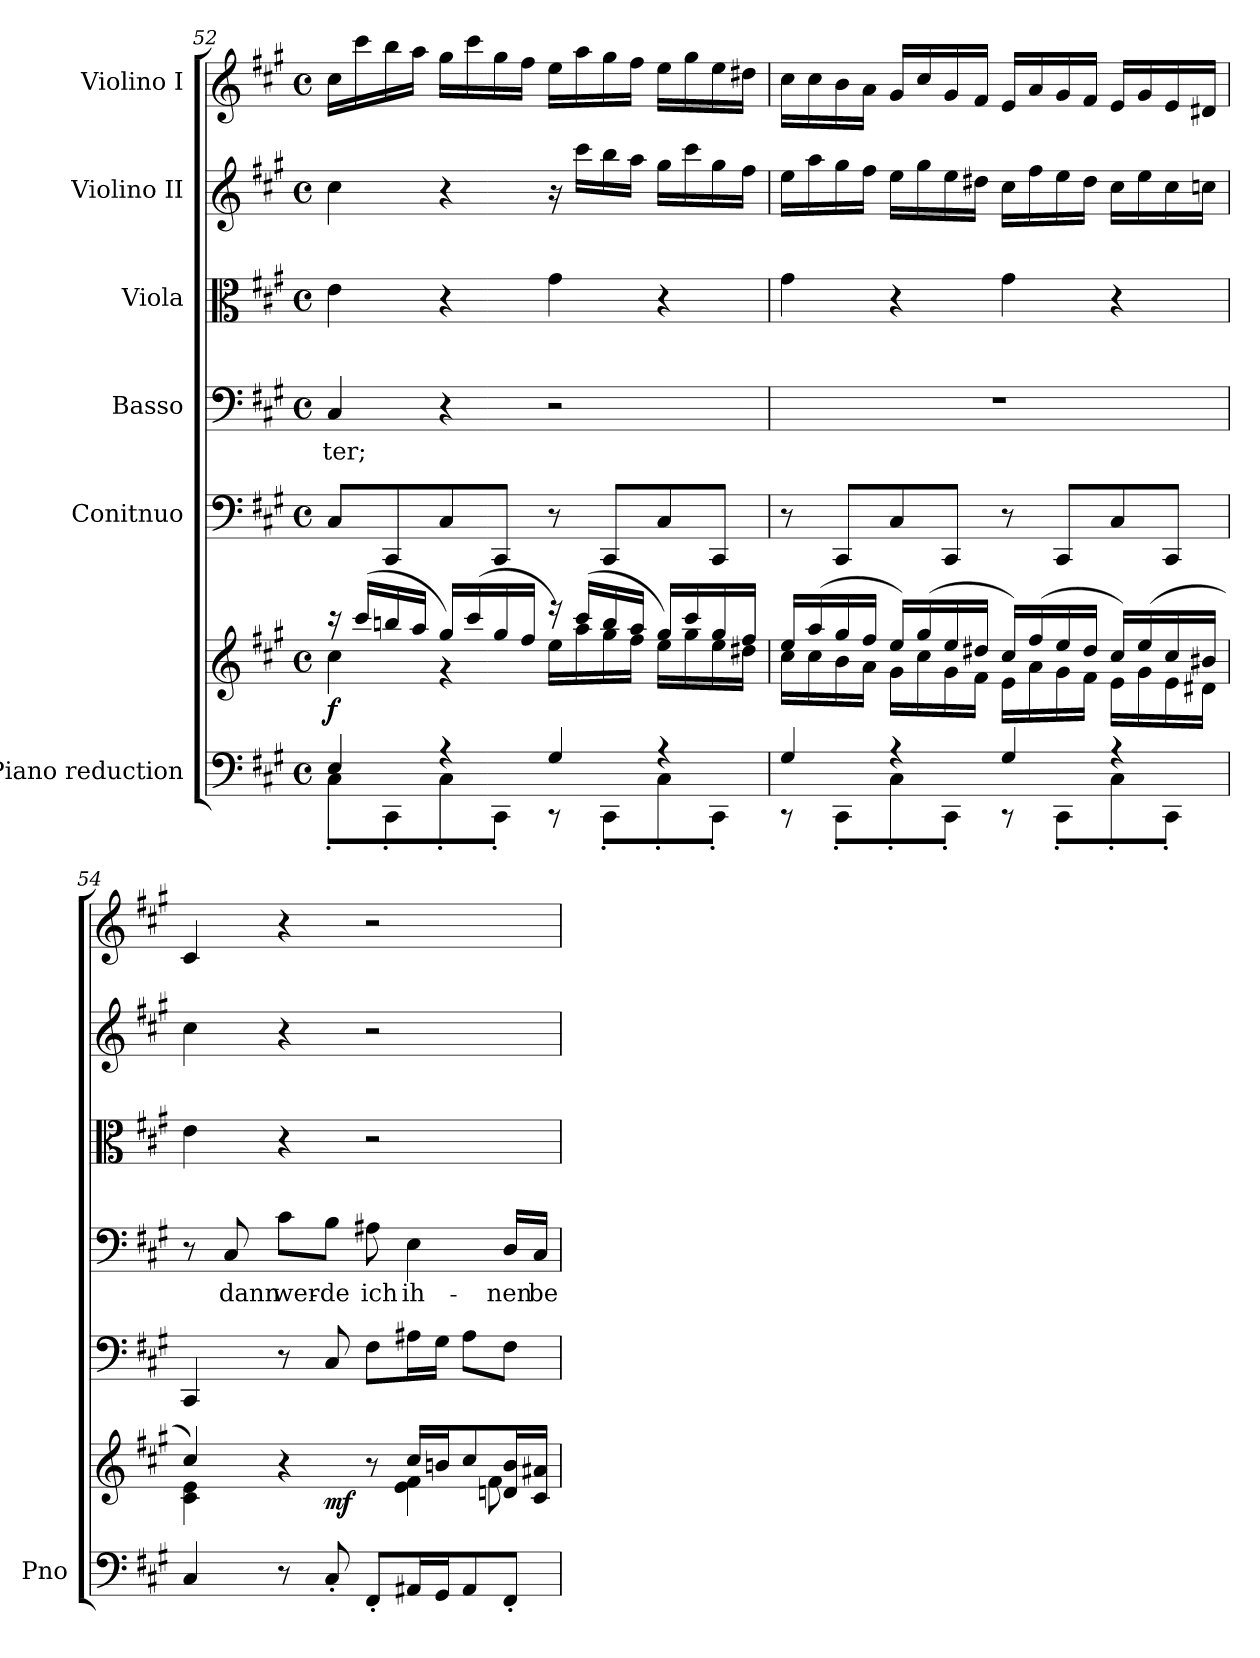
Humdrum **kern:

**kern	**kern	**dynam	**kern	**kern	**text	**kern	**kern	**kern
*part6	*part6	*part6	*part5	*part4	*part4	*part3	*part2	*part1
*staff7	*staff6	*staff6/7	*staff5	*staff4	*staff4	*staff3	*staff2	*staff1
*I"Piano reduction	*	*	*I"Conitnuo	*I"Basso	*	*I"Viola	*I"Violino II	*I"Violino I
*I'Pno	*	*	*	*	*	*	*	*
!!LO:LB:g=z
*clefF4	*clefG2	*	*clefF4	*clefF4	*	*clefC3	*clefG2	*clefG2
*k[f#c#g#]	*k[f#c#g#]	*	*k[f#c#g#]	*k[f#c#g#]	*	*k[f#c#g#]	*k[f#c#g#]	*k[f#c#g#]
*M4/4	*M4/4	*	*M4/4	*M4/4	*	*M4/4	*M4/4	*M4/4
*met(c)	*met(c)	*	*met(c)	*met(c)	*	*met(c)	*met(c)	*met(c)
=52	=52	=52	=52	=52	=52	=52	=52	=52
*^	*^	*	*	*	*	*	*	*
!	!	!	!	!LO:DY:b	!	!	!LO:LY:b	!	!	!
4E/	8C#'\L	16r	4cc#\	f	8C#/L	4C#/	-ter;	4e\	4cc#\	16cc#\LL
.	.	(16ccc#/LL	.	.	.	.	.	.	.	16ccc#\
.	8CC#'\	16bbn/	.	.	8CC#/	.	.	.	.	16bb\
.	.	16aa/JJ	.	.	.	.	.	.	.	16aa\JJ
4r	8C#'\	16gg#/LL)	4r	.	8C#/	4r	.	4r	4r	16gg#\LL
.	.	(16ccc#/	.	.	.	.	.	.	.	16ccc#\
.	8CC#'\J	16gg#/	.	.	8CC#/J	.	.	.	.	16gg#\
.	.	16ff#/JJ	.	.	.	.	.	.	.	16ff#\JJ
4G#/	8r	16r)	16ee\LL	.	8r	2r	.	4g#\	16r	16ee\LL
.	.	(16ccc#/LL	16aa\	.	.	.	.	.	16ccc#\LL	16aa\
.	8CC#'\L	16bb/	16gg#\	.	8CC#/L	.	.	.	16bb\	16gg#\
.	.	16aa/JJ	16ff#\JJ	.	.	.	.	.	16aa\JJ	16ff#\JJ
4r	8C#'\	16gg#/LL)	16ee\LL	.	8C#/	.	.	4r	16gg#\LL	16ee\LL
.	.	16ccc#/	16gg#\	.	.	.	.	.	16ccc#\	16gg#\
.	8CC#'\J	16gg#/	16ee\	.	8CC#/J	.	.	.	16gg#\	16ee\
.	.	16ff#/JJ	16dd#X\JJ	.	.	.	.	.	16ff#\JJ	16dd#X\JJ
=53	=53	=53	=53	=53	=53	=53	=53	=53	=53	=53
4G#/	8r	16ee/LL	16cc#\LL	.	8r	1r	.	4g#\	16ee\LL	16cc#\LL
.	.	(16aa/	16cc#\	.	.	.	.	.	16aa\	16cc#\
.	8CC#'\L	16gg#/	16b\	.	8CC#/L	.	.	.	16gg#\	16b\
.	.	16ff#/JJ	16a\JJ	.	.	.	.	.	16ff#\JJ	16a\JJ
4r	8C#'\	16ee/LL)	16g#\LL	.	8C#/	.	.	4r	16ee\LL	16g#/LL
.	.	(16gg#/	16cc#\	.	.	.	.	.	16gg#\	16cc#/
.	8CC#'\J	16ee/	16g#\	.	8CC#/J	.	.	.	16ee\	16g#/
.	.	16dd#X/JJ	16f#\JJ	.	.	.	.	.	16dd#X\JJ	16f#/JJ
4G#/	8r	16cc#/LL)	16e\LL	.	8r	.	.	4g#\	16cc#\LL	16e/LL
.	.	(16ff#/	16a\	.	.	.	.	.	16ff#\	16a/
.	8CC#'\L	16ee/	16g#\	.	8CC#/L	.	.	.	16ee\	16g#/
.	.	16dd#/JJ	16f#\JJ	.	.	.	.	.	16dd#\JJ	16f#/JJ
4r	8C#'\	16cc#/LL)	16e\LL	.	8C#/	.	.	4r	16cc#\LL	16e/LL
.	.	(16ee/	16g#\	.	.	.	.	.	16ee\	16g#/
.	8CC#'\J	16cc#/	16e\	.	8CC#/J	.	.	.	16cc#\	16e/
.	.	16b#X/JJ	16d#X\JJ	.	.	.	.	.	16ccn\JJ	16d#X/JJ
*v	*v	*	*	*	*	*	*	*	*	*
=54	=54	=54	=54	=54	=54	=54	=54	=54	=54
*	*	*^	*	*	*	*	*	*	*
4C#/	4cc#/)	4c#\ 4e\	4.ryy	.	4CC#/	8r	.	4e\	4cc#\	4c#/
!	!	!	!	!	!	!	!LO:LY:b	!	!	!
.	.	.	.	.	.	8C#/	dann	.	.	.
!	!	!	!	!	!	!	!LO:LY:b	!	!	!
8r	4r	4ryy	.	.	8r	8c#\L	wer-	4r	4r	4r
!	!	!	!	!LO:DY:b	!	!	!LO:LY:b	!	!	!
8C#'/	.	.	2ryy	mf	8C#/	8B\J	de	.	.	.
!	!	!	!	!	!	!	!LO:LY:b	!	!	!
8FF#'/L	8r	8ryy	.	.	8F#\L	8A#X\	ich	2r	2r	2r
!	!	!	!	!	!	!	!LO:LY:b	!	!	!
16AA#X/L	16cc#/LL	4e\ 4f#\	.	.	16A#X\L	4E\	ih-	.	.	.
16GG#/J	16bn/J	.	.	.	16G#\JJ	.	.	.	.	.
8AA#/	8cc#/	.	.	.	8A#\L	.	.	.	.	.
!	!	!	!	!	!	!	!LO:LY:b	!	!	!
8FF#'/J	16dn/ 16b/L	8f#\	8ryy	.	8F#\J	16D/LL	nen	.	.	.
!	!	!	!	!	!	!	!LO:LY:b	!	!	!
.	16c#/ 16a#X/JJ	.	.	.	.	16C#/JJ	be-	.	.	.
*	*v	*v	*v	*	*	*	*	*	*	*
=	=	=	=	=	=	=	=	=
*-	*-	*-	*-	*-	*-	*-	*-	*-
